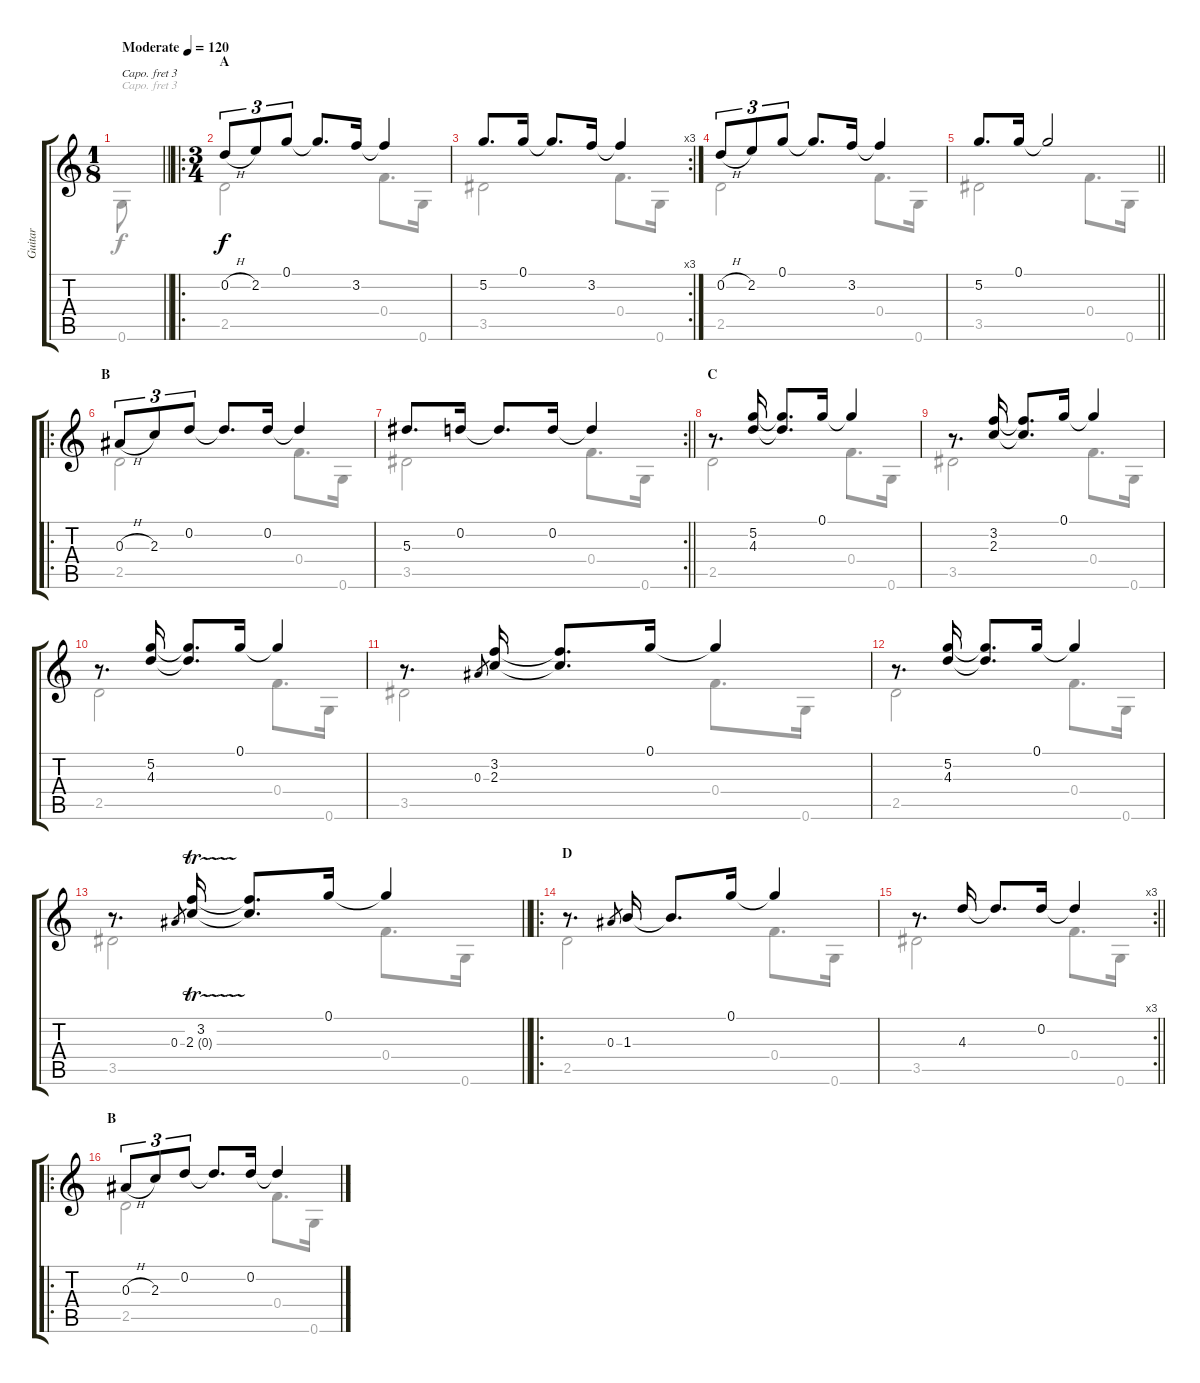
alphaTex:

\track ("Guitar" "Guitar") {instrument acousticguitarsteel}
\staff {score tabs}
\capo 3
\tuning (E4 B3 G3 D3 A2 E2) {hide}
\voice
\ts (1 8)
\tempo (120 "Moderate")
\clef g2
\barLineRight lightlight
\ks c
|
\ro
\ts (3 4)
\section ("" "A")
0.2{h}.8{tu (3 2)} 2.2.8{tu (3 2)} 0.1.8{tu (3 2)} 0.1{t}.8{d} 3.2.16 3.2{t}.4 |
\rc 3
5.2.8{d} 0.1.16 0.1{t}.8{d} 3.2.16 3.2{t}.4 |
0.2{h}.8{tu (3 2)} 2.2.8{tu (3 2)} 0.1.8{tu (3 2)} 0.1{t}.8{d} 3.2.16 3.2{t}.4 |
\barLineRight lightlight
5.2.8{d} 0.1.16 0.1{t}.2 |
\ro
\section ("" "B")
0.3{h}.8{tu (3 2)} 2.3.8{tu (3 2)} 0.2.8{tu (3 2)} 0.2{t}.8{d} 0.2.16 0.2{t}.4 |
\rc 2
\barLineRight lightlight
5.3.8{d} 0.2.16 0.2{t}.8{d} 0.2.16 0.2{t}.4 |
\section ("" "C")
r.8{d} (5.2 4.3).16 (5.2{t} 4.3{t}).8{d} 0.1.16 0.1{t}.4 |
r.8{d} (3.2 2.3).16 (3.2{t} 2.3{t}).8{d} 0.1.16 0.1{t}.4 |
r.8{d} (5.2 4.3).16 (5.2{t} 4.3{t}).8{d} 0.1.16 0.1{t}.4 |
r.8{d} 0.3.8{gr} (3.2 2.3).16 (3.2{t} 2.3{t}).8{d} 0.1.16 0.1{t}.4 |
r.8{d} (5.2 4.3).16 (5.2{t} 4.3{t}).8{d} 0.1.16 0.1{t}.4 |
\barLineRight lightlight
r.8{d} 0.3.8{gr} (3.2 2.3{tr (0 16)}).16 (3.2{t} 2.3{t}).8{d} 0.1.16 0.1{t}.4 |
\ro
\section ("" "D")
r.8{d} 0.3.8{gr} 1.3.16 1.3{t}.8{d} 0.1.16 0.1{t}.4 |
\rc 3
\barLineRight lightlight
r.8{d} 4.3.16 4.3{t}.8{d} 0.2.16 0.2{t}.4 |
\ro
\section ("" "B")
0.3{h}.8{tu (3 2)} 2.3.8{tu (3 2)} 0.2.8{tu (3 2)} 0.2{t}.8{d} 0.2.16 0.2{t}.4
\voice
\clef g2
\ottava regular
\simile none
\barLineRight lightlight
\ks c
0.6.8{dy f} |
2.5.2 0.4.8{d} 0.6.16 |
3.5.2 0.4.8{d} 0.6.16 |
2.5.2 0.4.8{d} 0.6.16 |
\barLineRight lightlight
3.5.2 0.4.8{d} 0.6.16 |
2.5.2 0.4.8{d} 0.6.16 |
\barLineRight lightlight
3.5.2 0.4.8{d} 0.6.16 |
2.5.2 0.4.8{d} 0.6.16 |
3.5.2 0.4.8{d} 0.6.16 |
2.5.2 0.4.8{d} 0.6.16 |
3.5.2 0.4.8{d} 0.6.16 |
2.5.2 0.4.8{d} 0.6.16 |
\barLineRight lightlight
3.5.2 0.4.8{d} 0.6.16 |
2.5.2 0.4.8{d} 0.6.16 |
\barLineRight lightlight
3.5.2 0.4.8{d} 0.6.16 |
2.5.2 0.4.8{d} 0.6.16
